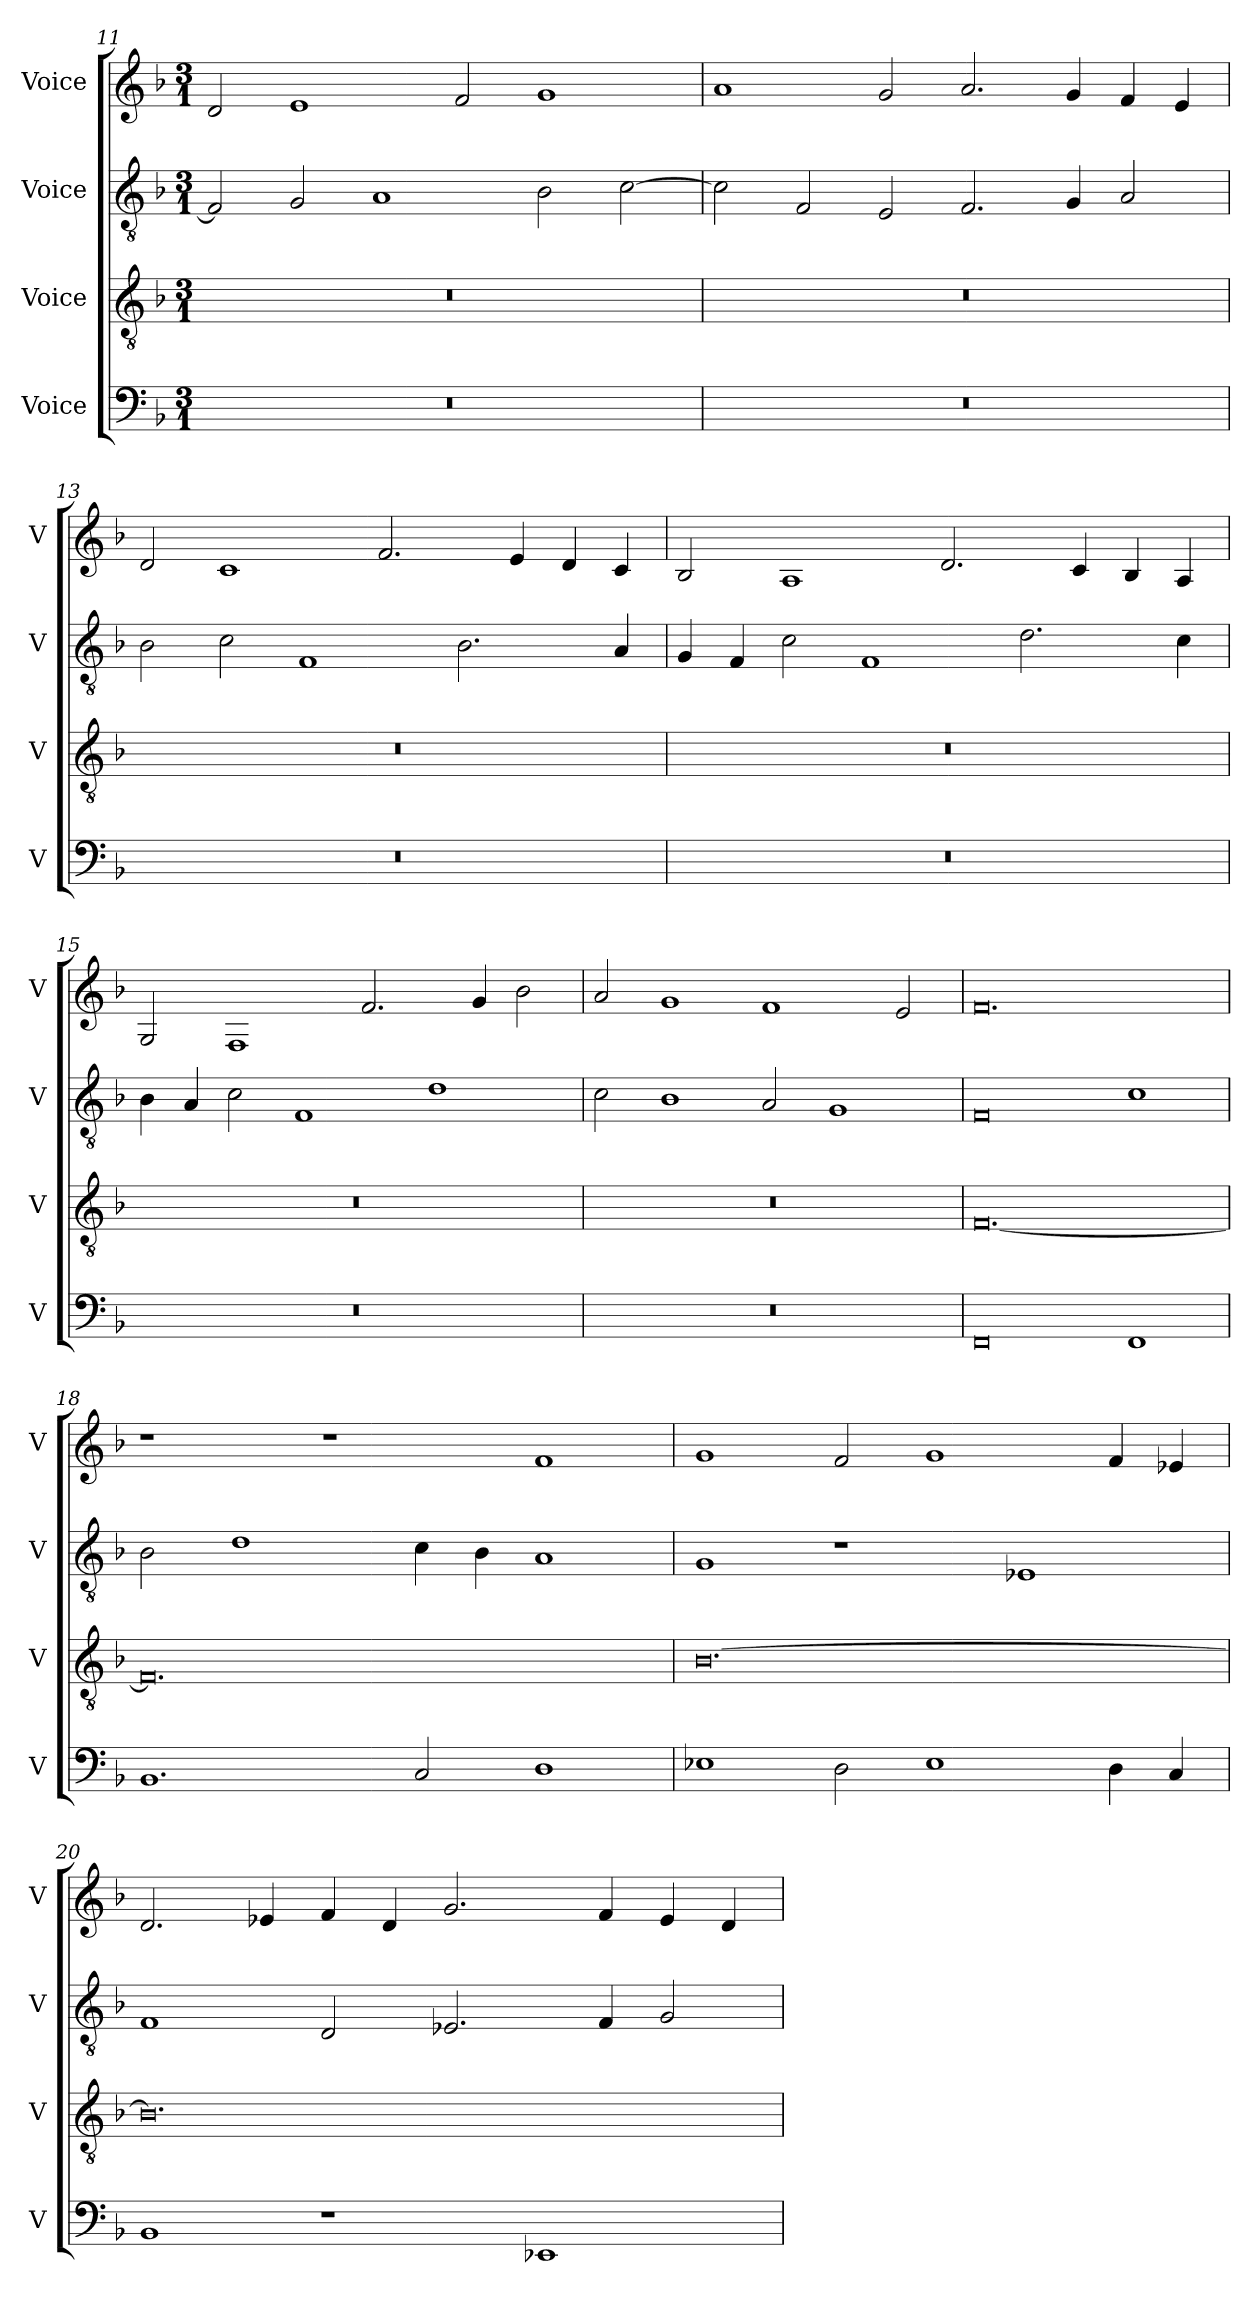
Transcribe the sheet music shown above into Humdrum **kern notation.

**kern	**kern	**kern	**kern
*part4	*part3	*part2	*part1
*staff4	*staff3	*staff2	*staff1
*I"Voice	*I"Voice	*I"Voice	*I"Voice
*I'V	*I'V	*I'V	*I'V
!!LO:LB:g=z
*clefF4	*clefGv2	*clefGv2	*clefG2
*k[b-]	*k[b-]	*k[b-]	*k[b-]
*M3/1	*M3/1	*M3/1	*M3/1
=11	=11	=11	=11
0.r	0.r	2F/]	2d/
.	.	2G/	1e
.	.	1A	.
.	.	.	2f/
.	.	2B-\	1g
.	.	[2c\	.
=12	=12	=12	=12
0.r	0.r	2c\]	1a
.	.	2F/	.
.	.	2E/	2g/
.	.	2.F/	2.a/
.	.	4G/	4g/
.	.	2A/	4f/
.	.	.	4e/
=13	=13	=13	=13
0.r	0.r	2B-\	2d/
.	.	2c\	1c
.	.	1F	.
.	.	.	2.f/
.	.	2.B-\	.
.	.	.	4e/
.	.	.	4d/
.	.	4A/	4c/
=14	=14	=14	=14
0.r	0.r	4G/	2B-/
.	.	4F/	.
.	.	2c\	1A
.	.	1F	.
.	.	.	2.d/
.	.	2.d\	.
.	.	.	4c/
.	.	.	4B-/
.	.	4c\	4A/
!!LO:PB:g=z
=15	=15	=15	=15
0.r	0.r	4B-\	2G/
.	.	4A/	.
.	.	2c\	1F
.	.	1F	.
.	.	.	2.f/
.	.	1d	.
.	.	.	4g/
.	.	.	2b-\
=16	=16	=16	=16
0.r	0.r	2c\	2a/
.	.	1B-	1g
.	.	2A/	1f
.	.	1G	.
.	.	.	2e/
=17	=17	=17	=17
0FF	[0.F	0F	0.f
1FF	.	1c	.
=18	=18	=18	=18
1.BB-	0.F]	2B-\	1r
.	.	1d	.
.	.	.	1r
2C/	.	4c\	.
.	.	4B-\	.
1D	.	1A	1f
=19	=19	=19	=19
1E-X	[0.B-	1G	1g
2D\	.	1r	2f/
1E-	.	.	1g
.	.	1E-X	.
4D\	.	.	4f/
4C/	.	.	4e-X/
!!LO:LB:g=z
=20	=20	=20	=20
1BB-	0.B-]	1F	2.d/
.	.	.	4e-X/
1r	.	2D/	4f/
.	.	.	4d/
.	.	2.E-X/	2.g/
1EE-X	.	.	.
.	.	4F/	4f/
.	.	2G/	4e-/
.	.	.	4d/
=	=	=	=
*-	*-	*-	*-
